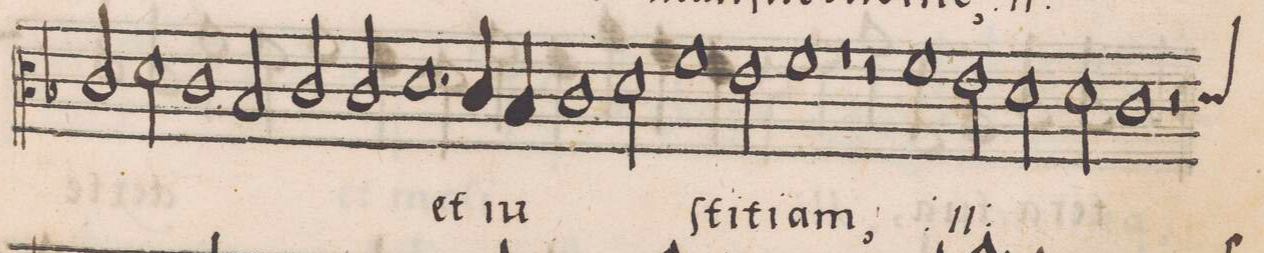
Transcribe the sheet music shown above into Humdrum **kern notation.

**kern	**text
*I"CANTVS	*
*clefC3	*
*k[b-]	*
*met(C|)	*
*M2/1	*
2c/	-ſue-
=12-	=12-
2d\	-tu-
1c	.
2B-/	-di-
=13-	=13-
2c/	.
2c/	-ne(m)
*	*Xij
1.d	et
=14-	=14-
4c/	iu-
4B-/	.
1c	.
=15-	=15-
2d\	.
1f	-ſti-
2e\	-ti-
=16-	=16-
1f	-am,
1r	.
=17-	=17-
2r	.
*	*ij
1f	et
2e\	iu-
=18-	=18-
2d\	-ſti-
2d\	-ti-
1c	-am,
*	*Xij
=19-	=19-
*custos:d	*
2r	.
*-	*-
